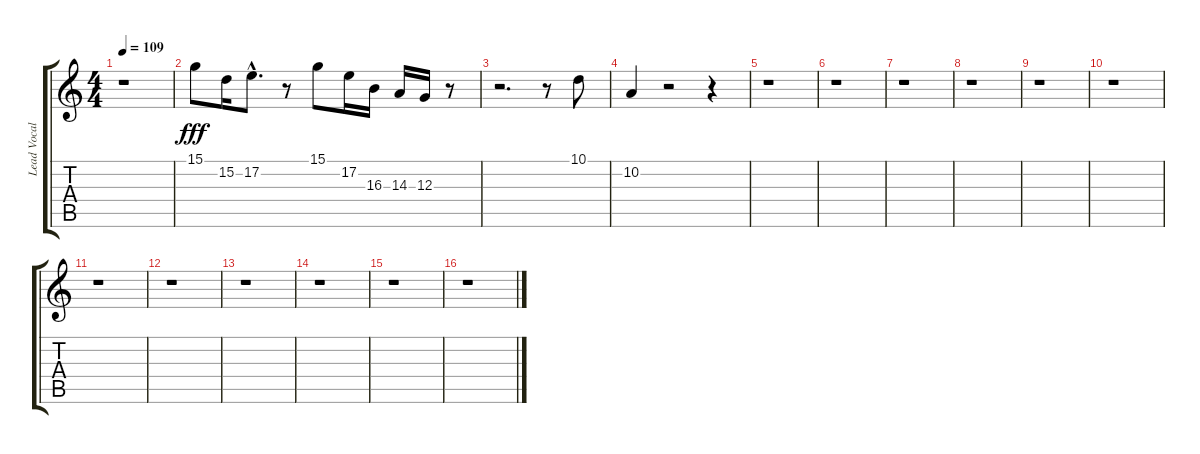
\track ("Lead Vocals*" "Lead Vocal") {instrument brasssection}
\staff {score tabs}
\tuning (E4 B3 G3 D3 A2 E2) {hide}
\ts (4 4)
\tempo 109
\clef g2
\ks c
r.1{dy f} |
15.1.8{dy fff} 15.2.16 17.2{hac}.8{d} r.8 15.1.8 17.2.16 16.3.16 14.3.16 12.3.16 r.8 |
r.2{d} r.8 10.1.8 |
10.2.4 r.2 r.4 |
r.1 |
r.1 |
r.1 |
r.1 |
r.1 |
r.1 |
r.1 |
r.1 |
r.1 |
r.1 |
r.1 |
r.1
